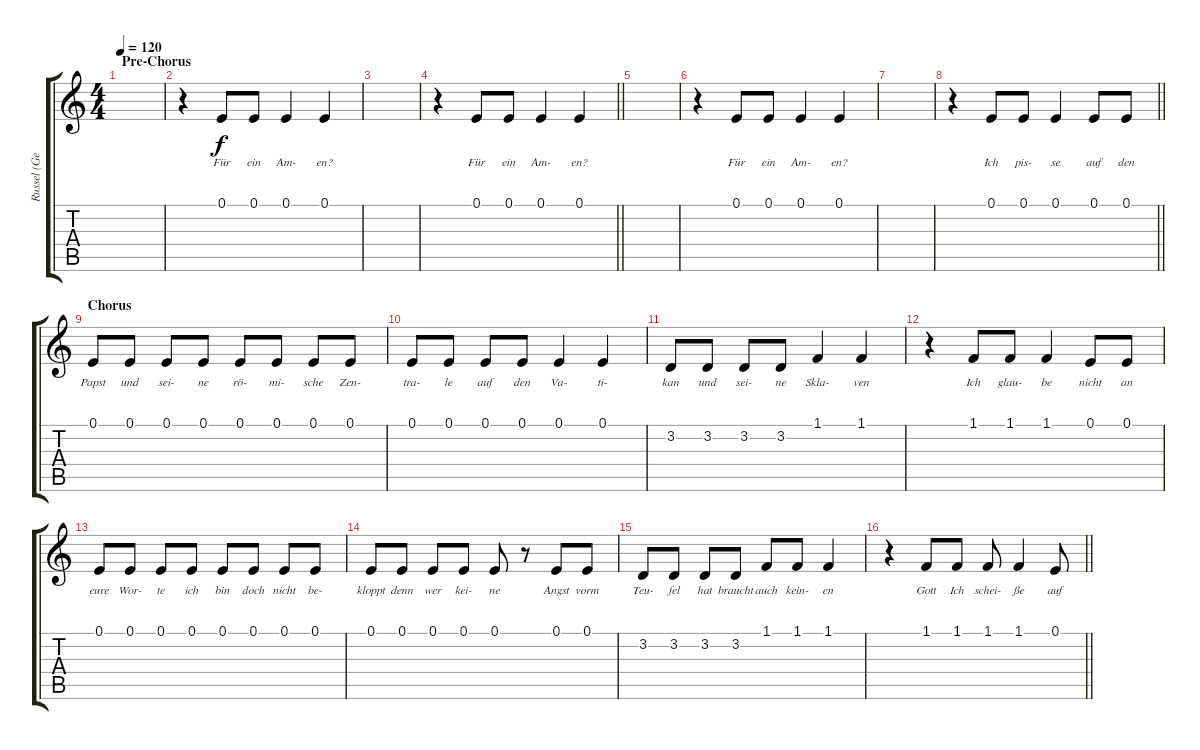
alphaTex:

\track ("Russel (Gesang)" "Russel (Ge") {instrument lead1square}
\staff {score tabs}
\tuning (E4 B3 G3 D3 A2 E2) {hide}
\ts (4 4)
\section ("" "Pre-Chorus")
\tempo 120
\clef g2
\ks c
|
r.4 0.1.8{lyrics (0 "Für") lyrics (1 "") lyrics (2 "") lyrics (3 "") lyrics (4 "")} 0.1.8{lyrics (0 "ein") lyrics (1 "") lyrics (2 "") lyrics (3 "") lyrics (4 "")} 0.1.4{lyrics (0 "Am-") lyrics (1 "") lyrics (2 "") lyrics (3 "") lyrics (4 "")} 0.1.4{lyrics (0 "en?") lyrics (1 "") lyrics (2 "") lyrics (3 "") lyrics (4 "")} |
|
\barLineRight lightlight
r.4 0.1.8{lyrics (0 "Für") lyrics (1 "") lyrics (2 "") lyrics (3 "") lyrics (4 "")} 0.1.8{lyrics (0 "ein") lyrics (1 "") lyrics (2 "") lyrics (3 "") lyrics (4 "")} 0.1.4{lyrics (0 "Am-") lyrics (1 "") lyrics (2 "") lyrics (3 "") lyrics (4 "")} 0.1.4{lyrics (0 "en?") lyrics (1 "") lyrics (2 "") lyrics (3 "") lyrics (4 "")} |
|
r.4 0.1.8{lyrics (0 "Für") lyrics (1 "") lyrics (2 "") lyrics (3 "") lyrics (4 "")} 0.1.8{lyrics (0 "ein") lyrics (1 "") lyrics (2 "") lyrics (3 "") lyrics (4 "")} 0.1.4{lyrics (0 "Am-") lyrics (1 "") lyrics (2 "") lyrics (3 "") lyrics (4 "")} 0.1.4{lyrics (0 "en?") lyrics (1 "") lyrics (2 "") lyrics (3 "") lyrics (4 "")} |
|
\barLineRight lightlight
r.4 0.1.8{lyrics (0 "Ich") lyrics (1 "") lyrics (2 "") lyrics (3 "") lyrics (4 "")} 0.1.8{lyrics (0 "pis-") lyrics (1 "") lyrics (2 "") lyrics (3 "") lyrics (4 "")} 0.1.4{lyrics (0 "se") lyrics (1 "") lyrics (2 "") lyrics (3 "") lyrics (4 "")} 0.1.8{lyrics (0 "auf") lyrics (1 "") lyrics (2 "") lyrics (3 "") lyrics (4 "")} 0.1.8{lyrics (0 "den") lyrics (1 "") lyrics (2 "") lyrics (3 "") lyrics (4 "")} |
\section ("" "Chorus")
0.1.8{lyrics (0 "Papst") lyrics (1 "") lyrics (2 "") lyrics (3 "") lyrics (4 "")} 0.1.8{lyrics (0 "und") lyrics (1 "") lyrics (2 "") lyrics (3 "") lyrics (4 "")} 0.1.8{lyrics (0 "sei-") lyrics (1 "") lyrics (2 "") lyrics (3 "") lyrics (4 "")} 0.1.8{lyrics (0 "ne") lyrics (1 "") lyrics (2 "") lyrics (3 "") lyrics (4 "")} 0.1.8{lyrics (0 "rö-") lyrics (1 "") lyrics (2 "") lyrics (3 "") lyrics (4 "")} 0.1.8{lyrics (0 "mi-") lyrics (1 "") lyrics (2 "") lyrics (3 "") lyrics (4 "")} 0.1.8{lyrics (0 "sche") lyrics (1 "") lyrics (2 "") lyrics (3 "") lyrics (4 "")} 0.1.8{lyrics (0 "Zen-") lyrics (1 "") lyrics (2 "") lyrics (3 "") lyrics (4 "")} |
0.1.8{lyrics (0 "tra-") lyrics (1 "") lyrics (2 "") lyrics (3 "") lyrics (4 "")} 0.1.8{lyrics (0 "le") lyrics (1 "") lyrics (2 "") lyrics (3 "") lyrics (4 "")} 0.1.8{lyrics (0 "auf") lyrics (1 "") lyrics (2 "") lyrics (3 "") lyrics (4 "")} 0.1.8{lyrics (0 "den") lyrics (1 "") lyrics (2 "") lyrics (3 "") lyrics (4 "")} 0.1.4{lyrics (0 "Va-") lyrics (1 "") lyrics (2 "") lyrics (3 "") lyrics (4 "")} 0.1.4{lyrics (0 "ti-") lyrics (1 "") lyrics (2 "") lyrics (3 "") lyrics (4 "")} |
3.2.8{lyrics (0 "kan") lyrics (1 "") lyrics (2 "") lyrics (3 "") lyrics (4 "")} 3.2.8{lyrics (0 "und") lyrics (1 "") lyrics (2 "") lyrics (3 "") lyrics (4 "")} 3.2.8{lyrics (0 "sei-") lyrics (1 "") lyrics (2 "") lyrics (3 "") lyrics (4 "")} 3.2.8{lyrics (0 "ne") lyrics (1 "") lyrics (2 "") lyrics (3 "") lyrics (4 "")} 1.1.4{lyrics (0 "Skla-") lyrics (1 "") lyrics (2 "") lyrics (3 "") lyrics (4 "")} 1.1.4{lyrics (0 "ven") lyrics (1 "") lyrics (2 "") lyrics (3 "") lyrics (4 "")} |
r.4 1.1.8{lyrics (0 "Ich") lyrics (1 "") lyrics (2 "") lyrics (3 "") lyrics (4 "")} 1.1.8{lyrics (0 "glau-") lyrics (1 "") lyrics (2 "") lyrics (3 "") lyrics (4 "")} 1.1.4{lyrics (0 "be") lyrics (1 "") lyrics (2 "") lyrics (3 "") lyrics (4 "")} 0.1.8{lyrics (0 "nicht") lyrics (1 "") lyrics (2 "") lyrics (3 "") lyrics (4 "")} 0.1.8{lyrics (0 "an") lyrics (1 "") lyrics (2 "") lyrics (3 "") lyrics (4 "")} |
0.1.8{lyrics (0 "eure") lyrics (1 "") lyrics (2 "") lyrics (3 "") lyrics (4 "")} 0.1.8{lyrics (0 "Wor-") lyrics (1 "") lyrics (2 "") lyrics (3 "") lyrics (4 "")} 0.1.8{lyrics (0 "te") lyrics (1 "") lyrics (2 "") lyrics (3 "") lyrics (4 "")} 0.1.8{lyrics (0 "ich") lyrics (1 "") lyrics (2 "") lyrics (3 "") lyrics (4 "")} 0.1.8{lyrics (0 "bin") lyrics (1 "") lyrics (2 "") lyrics (3 "") lyrics (4 "")} 0.1.8{lyrics (0 "doch") lyrics (1 "") lyrics (2 "") lyrics (3 "") lyrics (4 "")} 0.1.8{lyrics (0 "nicht") lyrics (1 "") lyrics (2 "") lyrics (3 "") lyrics (4 "")} 0.1.8{lyrics (0 "be-") lyrics (1 "") lyrics (2 "") lyrics (3 "") lyrics (4 "")} |
0.1.8{lyrics (0 "kloppt") lyrics (1 "") lyrics (2 "") lyrics (3 "") lyrics (4 "")} 0.1.8{lyrics (0 "denn") lyrics (1 "") lyrics (2 "") lyrics (3 "") lyrics (4 "")} 0.1.8{lyrics (0 "wer") lyrics (1 "") lyrics (2 "") lyrics (3 "") lyrics (4 "")} 0.1.8{lyrics (0 "kei-") lyrics (1 "") lyrics (2 "") lyrics (3 "") lyrics (4 "")} 0.1.8{lyrics (0 "ne") lyrics (1 "") lyrics (2 "") lyrics (3 "") lyrics (4 "")} r.8 0.1.8{lyrics (0 "Angst") lyrics (1 "") lyrics (2 "") lyrics (3 "") lyrics (4 "")} 0.1.8{lyrics (0 "vorm") lyrics (1 "") lyrics (2 "") lyrics (3 "") lyrics (4 "")} |
3.2.8{lyrics (0 "Teu-") lyrics (1 "") lyrics (2 "") lyrics (3 "") lyrics (4 "")} 3.2.8{lyrics (0 "fel") lyrics (1 "") lyrics (2 "") lyrics (3 "") lyrics (4 "")} 3.2.8{lyrics (0 "hat") lyrics (1 "") lyrics (2 "") lyrics (3 "") lyrics (4 "")} 3.2.8{lyrics (0 "braucht") lyrics (1 "") lyrics (2 "") lyrics (3 "") lyrics (4 "")} 1.1.8{lyrics (0 "auch") lyrics (1 "") lyrics (2 "") lyrics (3 "") lyrics (4 "")} 1.1.8{lyrics (0 "kein-") lyrics (1 "") lyrics (2 "") lyrics (3 "") lyrics (4 "")} 1.1.4{lyrics (0 "en") lyrics (1 "") lyrics (2 "") lyrics (3 "") lyrics (4 "")} |
\barLineRight lightlight
r.4 1.1.8{lyrics (0 "Gott") lyrics (1 "") lyrics (2 "") lyrics (3 "") lyrics (4 "")} 1.1.8{lyrics (0 "Ich") lyrics (1 "") lyrics (2 "") lyrics (3 "") lyrics (4 "")} 1.1.8{lyrics (0 "schei-") lyrics (1 "") lyrics (2 "") lyrics (3 "") lyrics (4 "")} 1.1.4{lyrics (0 "ße") lyrics (1 "") lyrics (2 "") lyrics (3 "") lyrics (4 "")} 0.1.8{lyrics (0 "auf") lyrics (1 "") lyrics (2 "") lyrics (3 "") lyrics (4 "")}
